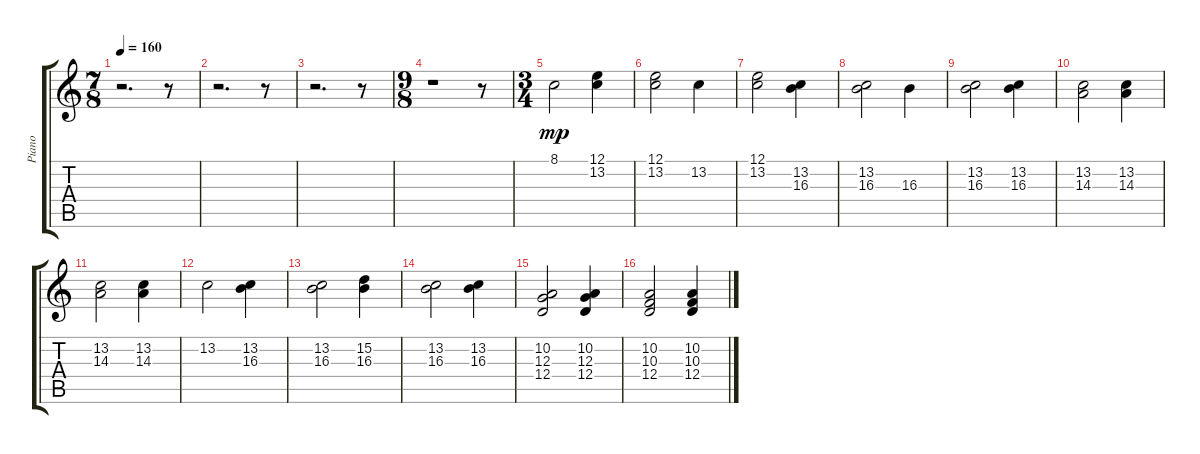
\track ("Piano" "Piano") {instrument electricgrandpiano}
\staff {score tabs}
\tuning (E4 B3 G3 D3 A2 E2) {hide}
\ts (7 8)
\tempo 160
\clef g2
\ks c
r.2{d dy f} r.8 |
r.2{d} r.8 |
r.2{d} r.8 |
\ts (9 8)
r.1 r.8 |
\ts (3 4)
8.1.2{dy mp balance 2 instrument electricgrandpiano} (12.1 13.2).4 |
(12.1 13.2).2 13.2.4 |
(12.1 13.2).2 (13.2 16.3).4 |
(13.2 16.3).2 16.3.4 |
(13.2 16.3).2 (13.2 16.3).4 |
(13.2 14.3).2{instrument electricgrandpiano} (13.2 14.3).4 |
(13.2 14.3).2 (13.2 14.3).4 |
13.2.2 (13.2 16.3).4 |
(13.2 16.3).2 (15.2 16.3).4 |
(13.2 16.3).2 (13.2 16.3).4 |
(10.2 12.3 12.4).2{instrument electricgrandpiano} (10.2 12.3 12.4).4 |
(10.2 10.3 12.4).2 (10.2 10.3 12.4).4
